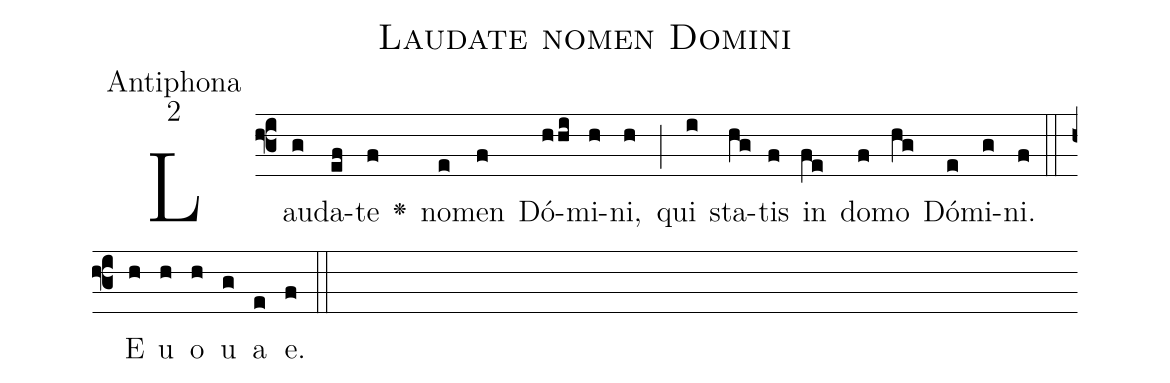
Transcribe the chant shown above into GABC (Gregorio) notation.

name:Laudate nomen Domini;
office-part:Antiphona;
mode:2;
%%
(f3)Lau(g)da(ef)te(f) <v>\greheightstar</v>() no(e)men(f) Dó(hhi)mi(h)ni,(h) (;) qui(i) sta(hg)tis(f) in(fe) do(f)mo(hg) Dó(e)mi(g)ni.(f) (::) E(h) u(h) o(h) u(g) a(e) e.(f) (::)
